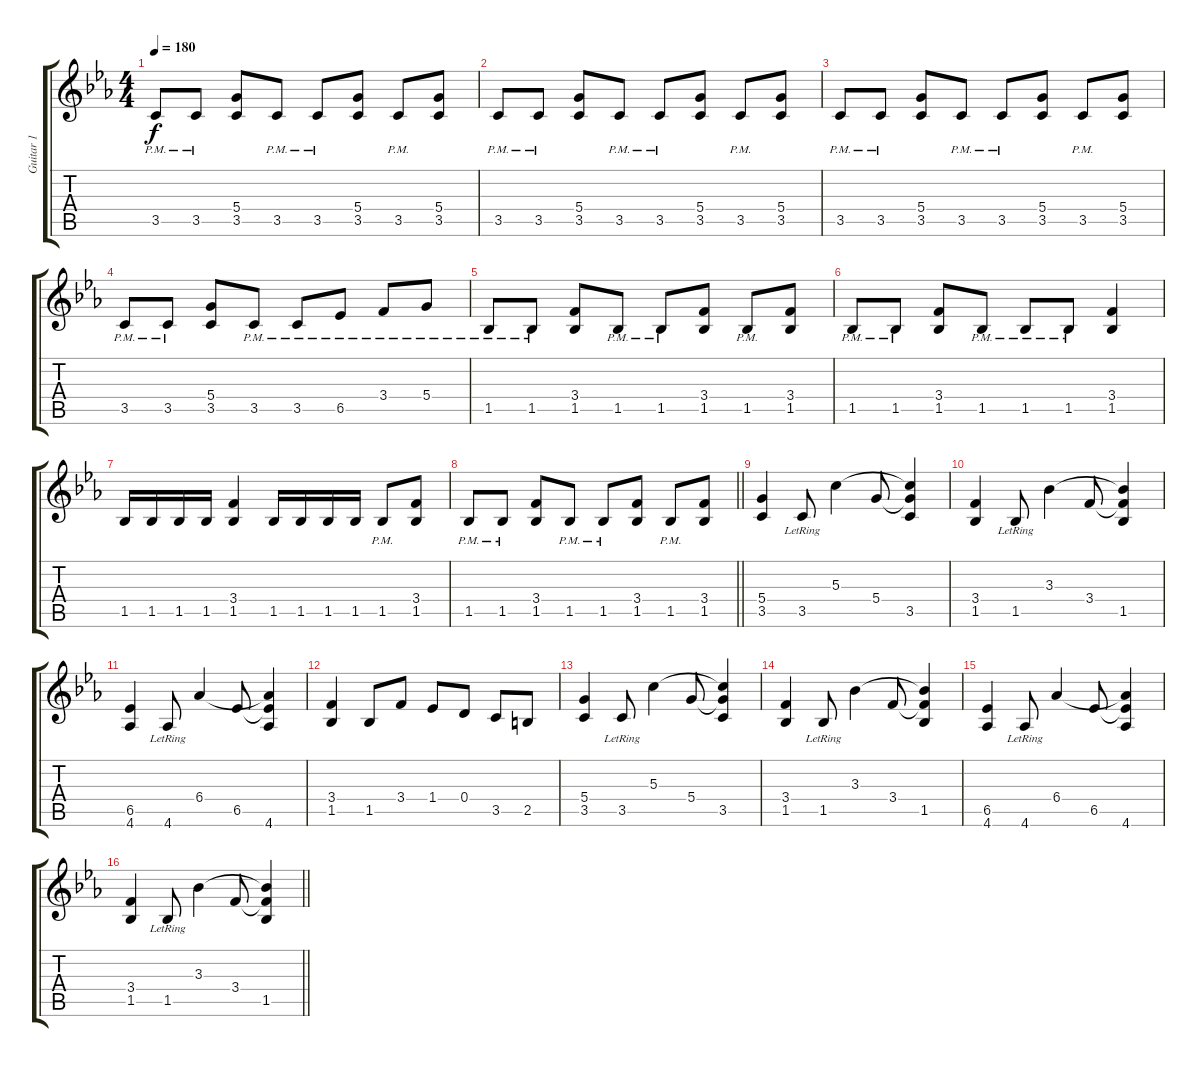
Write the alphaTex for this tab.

\track ("Guitar 1" "Guitar 1") {instrument overdrivenguitar}
\staff {score tabs}
\tuning (E4 B3 G3 D3 A2 E2) {hide}
\ts (4 4)
\tempo 180
\clef g2
\ks eb
3.5{pm}.8{dy f} 3.5{pm}.8 (5.4 3.5).8 3.5{pm}.8 3.5{pm}.8 (5.4 3.5).8 3.5{pm}.8 (5.4 3.5).8 |
3.5{pm}.8 3.5{pm}.8 (5.4 3.5).8 3.5{pm}.8 3.5{pm}.8 (5.4 3.5).8 3.5{pm}.8 (5.4 3.5).8 |
3.5{pm}.8 3.5{pm}.8 (5.4 3.5).8 3.5{pm}.8 3.5{pm}.8 (5.4 3.5).8 3.5{pm}.8 (5.4 3.5).8 |
3.5{pm}.8 3.5{pm}.8 (5.4 3.5).8 3.5{pm}.8 3.5{pm}.8 6.5{pm}.8 3.4{pm}.8 5.4{pm}.8 |
1.5{pm}.8 1.5{pm}.8 (3.4 1.5).8 1.5{pm}.8 1.5{pm}.8 (3.4 1.5).8 1.5{pm}.8 (3.4 1.5).8 |
1.5{pm}.8 1.5{pm}.8 (3.4 1.5).8 1.5{pm}.8 1.5{pm}.8 1.5{pm}.8 (3.4 1.5).4 |
1.5.16 1.5.16 1.5.16 1.5.16 (3.4 1.5).4 1.5.16 1.5.16 1.5.16 1.5.16 1.5{pm}.8 (3.4 1.5).8 |
\barLineRight lightlight
1.5{pm}.8 1.5{pm}.8 (3.4 1.5).8 1.5{pm}.8 1.5{pm}.8 (3.4 1.5).8 1.5{pm}.8 (3.4 1.5).8 |
\section ("" "")
(5.4 3.5).4 3.5{lr}.8 5.3.4 5.4.8 (5.3{t} 5.4{t} 3.5).4 |
(3.4 1.5).4 1.5{lr}.8 3.3.4 3.4.8 (3.3{t} 3.4{t} 1.5).4 |
(6.5 4.6).4 4.6{lr}.8 6.4.4 6.5.8 (6.4{t} 6.5{t} 4.6).4 |
(3.4 1.5).4 1.5.8 3.4.8 1.4.8 0.4.8 3.5.8 2.5.8 |
(5.4 3.5).4 3.5{lr}.8 5.3.4 5.4.8 (5.3{t} 5.4{t} 3.5).4 |
(3.4 1.5).4 1.5{lr}.8 3.3.4 3.4.8 (3.3{t} 3.4{t} 1.5).4 |
(6.5 4.6).4 4.6{lr}.8 6.4.4 6.5.8 (6.4{t} 6.5{t} 4.6).4 |
\barLineRight lightlight
(3.4 1.5).4 1.5{lr}.8 3.3.4 3.4.8 (3.3{t} 3.4{t} 1.5).4
